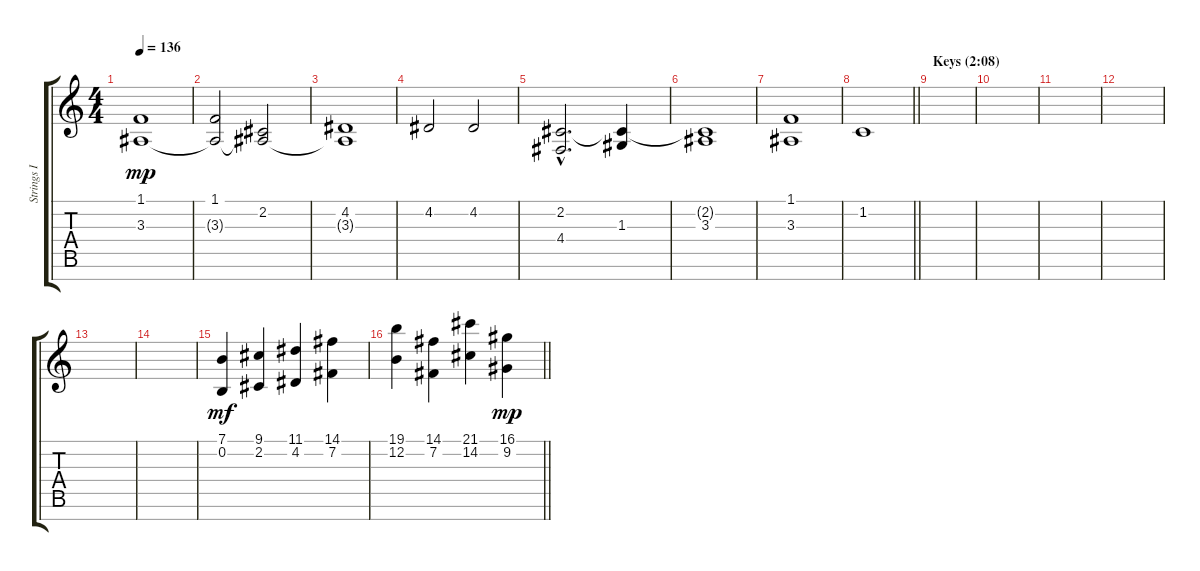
\track ("Strings I" "Strings I") {instrument stringensemble1}
\staff {score tabs}
\tuning (E4 B3 G3 D3 A2 E2 B1) {hide}
\ts (4 4)
\tempo 136
\clef g2
\ks c
(1.1 3.3).1{dy mp} |
(1.1 3.3{t}).2 (2.2 3.3{t}).2 |
(4.2 3.3{t}).1 |
4.2.2 4.2.2 |
(2.2{hac} 4.4{hac}).2{d} (2.2{t} 1.3).4 |
(2.2{t} 3.3).1 |
(1.1 3.3).1 |
\barLineRight lightlight
1.2.1 |
\section ("" "Keys (2:08)")
|
|
|
|
|
|
(7.1 0.2).4{dy mf} (9.1 2.2).4 (11.1 4.2).4 (14.1 7.2).4 |
\barLineRight lightlight
(19.1 12.2).4 (14.1 7.2).4 (21.1 14.2).4 (16.1 9.2).4{dy mp}
